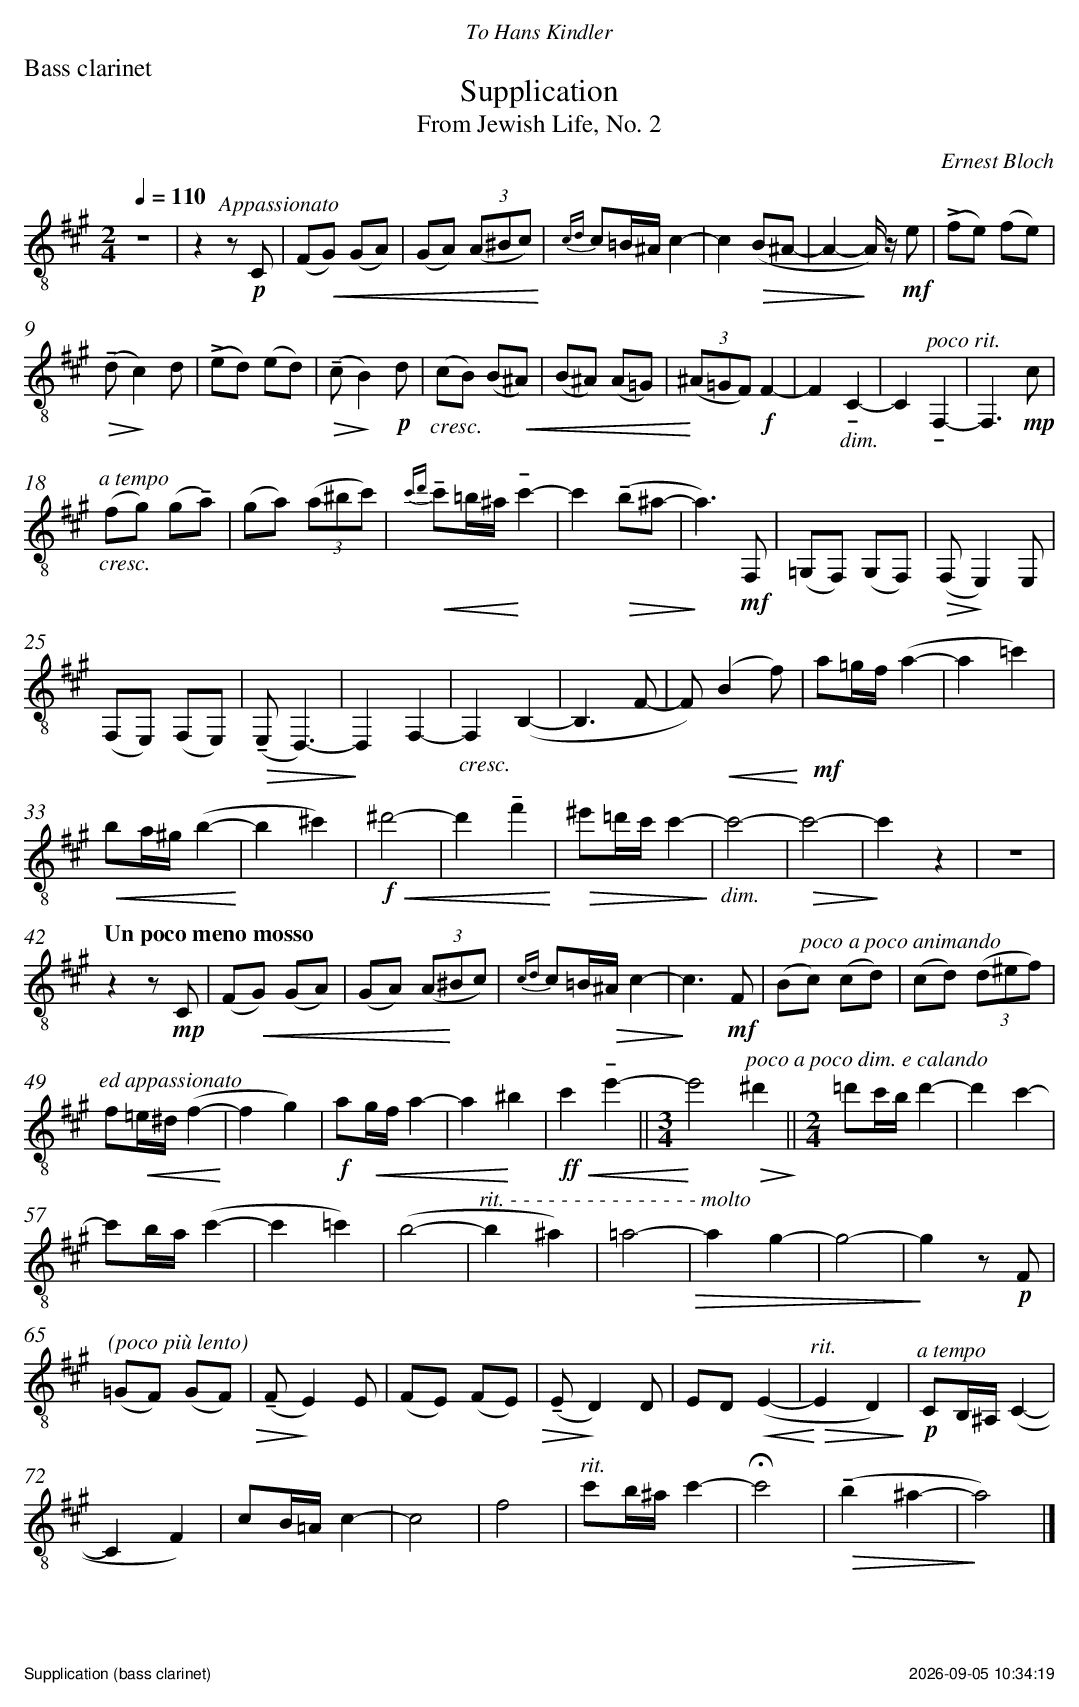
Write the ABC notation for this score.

X:1
%%textoption centered
%%text $1To Hans Kindler
%%textoption left
%%text Bass clarinet
T:Supplication
T:From Jewish Life, No. 2
C:Ernest Bloch
M:2/4
L:1/8
Q:1/4=110
K:F#min clef=treble_8
z4 | z2 "^Appassionato"z !p!C, | (F,!<(!G,) (G,A,) | (G,A,) (3(A,^B,C) !<)!| {CD}C=B,/2^A,/2 C2- | C2 !>(!(B,^A,- | A,2- !>)!A,/2) z/2 !mf!E | (!>!FE) (FE) |
!>(!(!tenuto!D !>)!C2) D | (!>!ED) (ED) | !>(!(!tenuto!C !>)!B,2) !p!D | ("_cresc."CB,) (B,!<(!^A,) | (B,^A,) (A,=G,) | (3(!<)!^A,=G,F,) !f!F,2- | F,2 "_dim."!tenuto!C,2- | C,2 "^poco rit."!tenuto!F,,2- | F,,3 !mp! C |
"^a tempo""_cresc."(FG) (G!tenuto!A) | (GA) (3(A^Bc) | !<(!{cd} !tenuto!c=B/2^A/2 !<)!!tenuto!c2- | c2 !>(!(!tenuto!B^A- | !>)!A3) !mf!F,, | (=G,,F,,) (G,,F,,) | !>(!(F,,!>)! E,,2) E,, |
(F,,E,,) (F,,E,,) | !>(!(!tenuto!E,, D,,3-) | !>)!D,,2 F,,2- | "_cresc."F,,2 (B,,2- | B,,3 F,- | F,)!<(!(B,2 F) !<)!| !mf!A=G/2F/2 (A2- | A2 =c2) |
!<(!BA/2^G/2 (B2- !<)!| B2 ^c2) | !f!!<(!^d4- | d2 !tenuto!f2 !<)!| !>(!^e=d/2c/2 c2- !>)!| "_dim."c4- | !>(!c4- | !>)!c2 z2 | z4 |
[Q:"Un poco meno mosso"]z2 z !mp!C, | (F,!<(!G,) (G,A,) | (G,A,) (3(A,!<)!^B,C) | {CD}C=B,/2!>(!^A,/2 C2- | !>)!C3 !mf!F, | (B,"^poco a poco animando"C) (CD) | (CD) (3(D^EF) |
"^ed appassionato"F!<(!=E/2^D/2 (F2- !<)!| F2 G2) | !f!A!<(!G/2F/2 A2- | A2 !<)!^B2 | !ff!!<(!c2 !tenuto!e2- ||[M:3/4] !<)!e4 !>(!"^poco a poco dim. e calando"^d2 !>)!|| [M:2/4] =dc/2B/2 d2- | d2 c2- |
cB/2A/2 (c2- | c2 =c2) | (B4- | "^rit. - - - - - - - - - - - - - - - molto"B2 ^A2) | =A4- !>(!| A2 G2- | G4- | !>)!G2 z !p!F, |
"^(poco più lento)"(=G,F,) (G,F,) !>(!|(!tenuto!F, !>)!E,2) E, | (F,E,) (F,E,) !>(!| (!tenuto!E, !>)!D,2) D, | E,D, !<(!(E,2- | !<)!!>(!"^rit."E,2 D,2) !>)!| !p!"^a tempo"C,B,,/2^A,,/2 (C,2- |
C,2 F,2) | CB,/2=A,/2 C2- | C4 | F4 | "^rit."cB/2^A/2 c2- | !fermata!c4 | !>(!(!tenuto!B2 ^A2- | !>)!A4) |]
